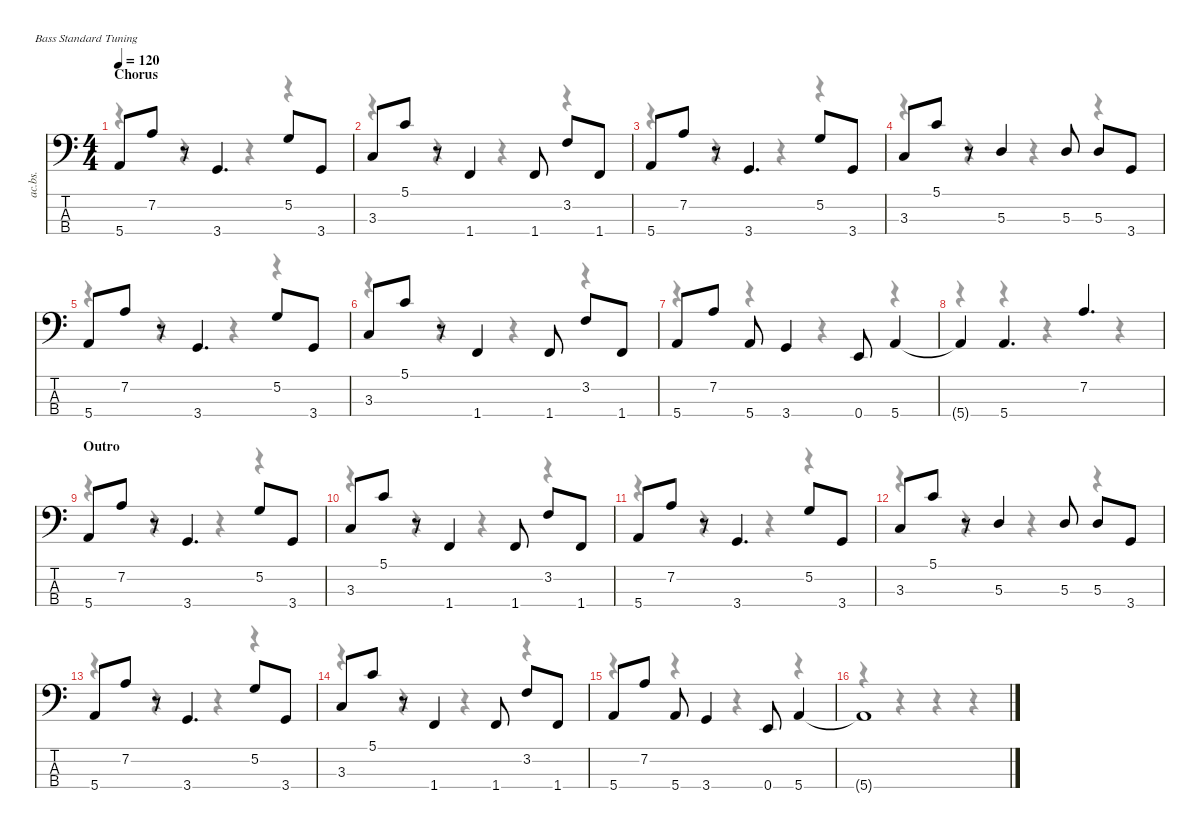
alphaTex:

\defaultSystemsLayout 4
\hideDynamics
\bracketExtendMode nobrackets
\track ("Bass" "ac.bs.") {instrument acousticbass}
\staff {score tabs}
\tuning (G2 D2 A1 E1)
\voice
\ts (4 4)
\section ("" "Chorus")
\tempo 120
\clef f4
\ks c
5.4.8{dy ff} 7.2.8 r.8 3.4.4{d} 5.2.8 3.4.8 |
3.3.8 5.1.8 r.8 1.4.4 1.4.8 3.2.8 1.4.8 |
5.4.8 7.2.8 r.8 3.4.4{d} 5.2.8 3.4.8 |
3.3.8 5.1.8 r.8 5.3.4 5.3.8 5.3.8 3.4.8 |
5.4.8 7.2.8 r.8 3.4.4{d} 5.2.8 3.4.8 |
3.3.8 5.1.8 r.8 1.4.4 1.4.8 3.2.8 1.4.8 |
5.4.8 7.2.8 5.4.8 3.4.4 0.4.8 5.4.4 |
5.4{t}.4 5.4.4{d} 7.2.4{d} |
\section ("" "Outro")
5.4.8 7.2.8 r.8 3.4.4{d} 5.2.8 3.4.8 |
3.3.8 5.1.8 r.8 1.4.4 1.4.8 3.2.8 1.4.8 |
5.4.8 7.2.8 r.8 3.4.4{d} 5.2.8 3.4.8 |
3.3.8 5.1.8 r.8 5.3.4 5.3.8 5.3.8 3.4.8 |
5.4.8 7.2.8 r.8 3.4.4{d} 5.2.8 3.4.8 |
3.3.8 5.1.8 r.8 1.4.4 1.4.8 3.2.8 1.4.8 |
5.4.8 7.2.8 5.4.8 3.4.4 0.4.8 5.4.4 |
5.4{t}.1
\voice
\clef f4
\ottava regular
\simile none
\ks c
r.4{dy mf} r.4 r.4 r.4 |
r.4 r.4 r.4 r.4 |
r.4 r.4 r.4 r.4 |
r.4 r.4 r.4 r.4 |
r.4 r.4 r.4 r.4 |
r.4 r.4 r.4 r.4 |
r.4 r.4 r.4 r.4 |
r.4 r.4 r.4 r.4 |
r.4 r.4 r.4 r.4 |
r.4 r.4 r.4 r.4 |
r.4 r.4 r.4 r.4 |
r.4 r.4 r.4 r.4 |
r.4 r.4 r.4 r.4 |
r.4 r.4 r.4 r.4 |
r.4 r.4 r.4 r.4 |
r.4 r.4 r.4 r.4
